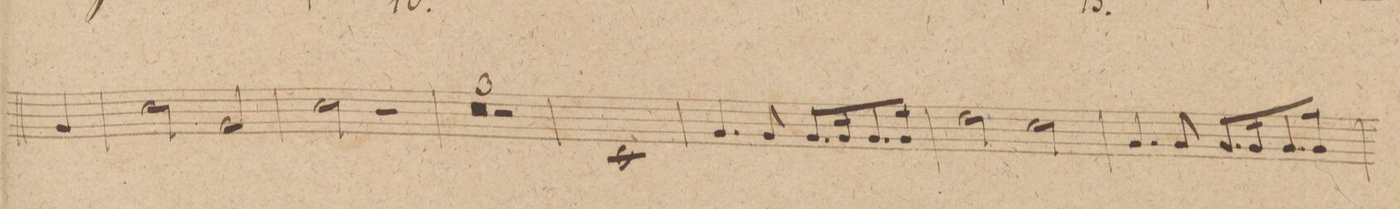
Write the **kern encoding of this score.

**kern	**dynam
*I"Trompetto. 2do in A.	*
*clefG2	*
*k[f#c#g#]	*
*met(c|)	*
*M2/2	*
4e/	.
=36	=36
2a\	.
2e/	.
=37	=37
2a\	.
2r	.
=38	=38
0r	.
=39	=39
=40	=40
1r	.
=41	=41
1A	.
=42	=42
4.e/	.
8e/	.
8.e/L	.
16e/K	.
8.e/	.
16e/Jk	.
=43	=43
2b\	.
2a\	.
=44	=44
4.e/	.
8e/	.
8.e/L	.
16e/K	.
8.e/	.
16e/Jk	.
=45	=45
*-	*-
